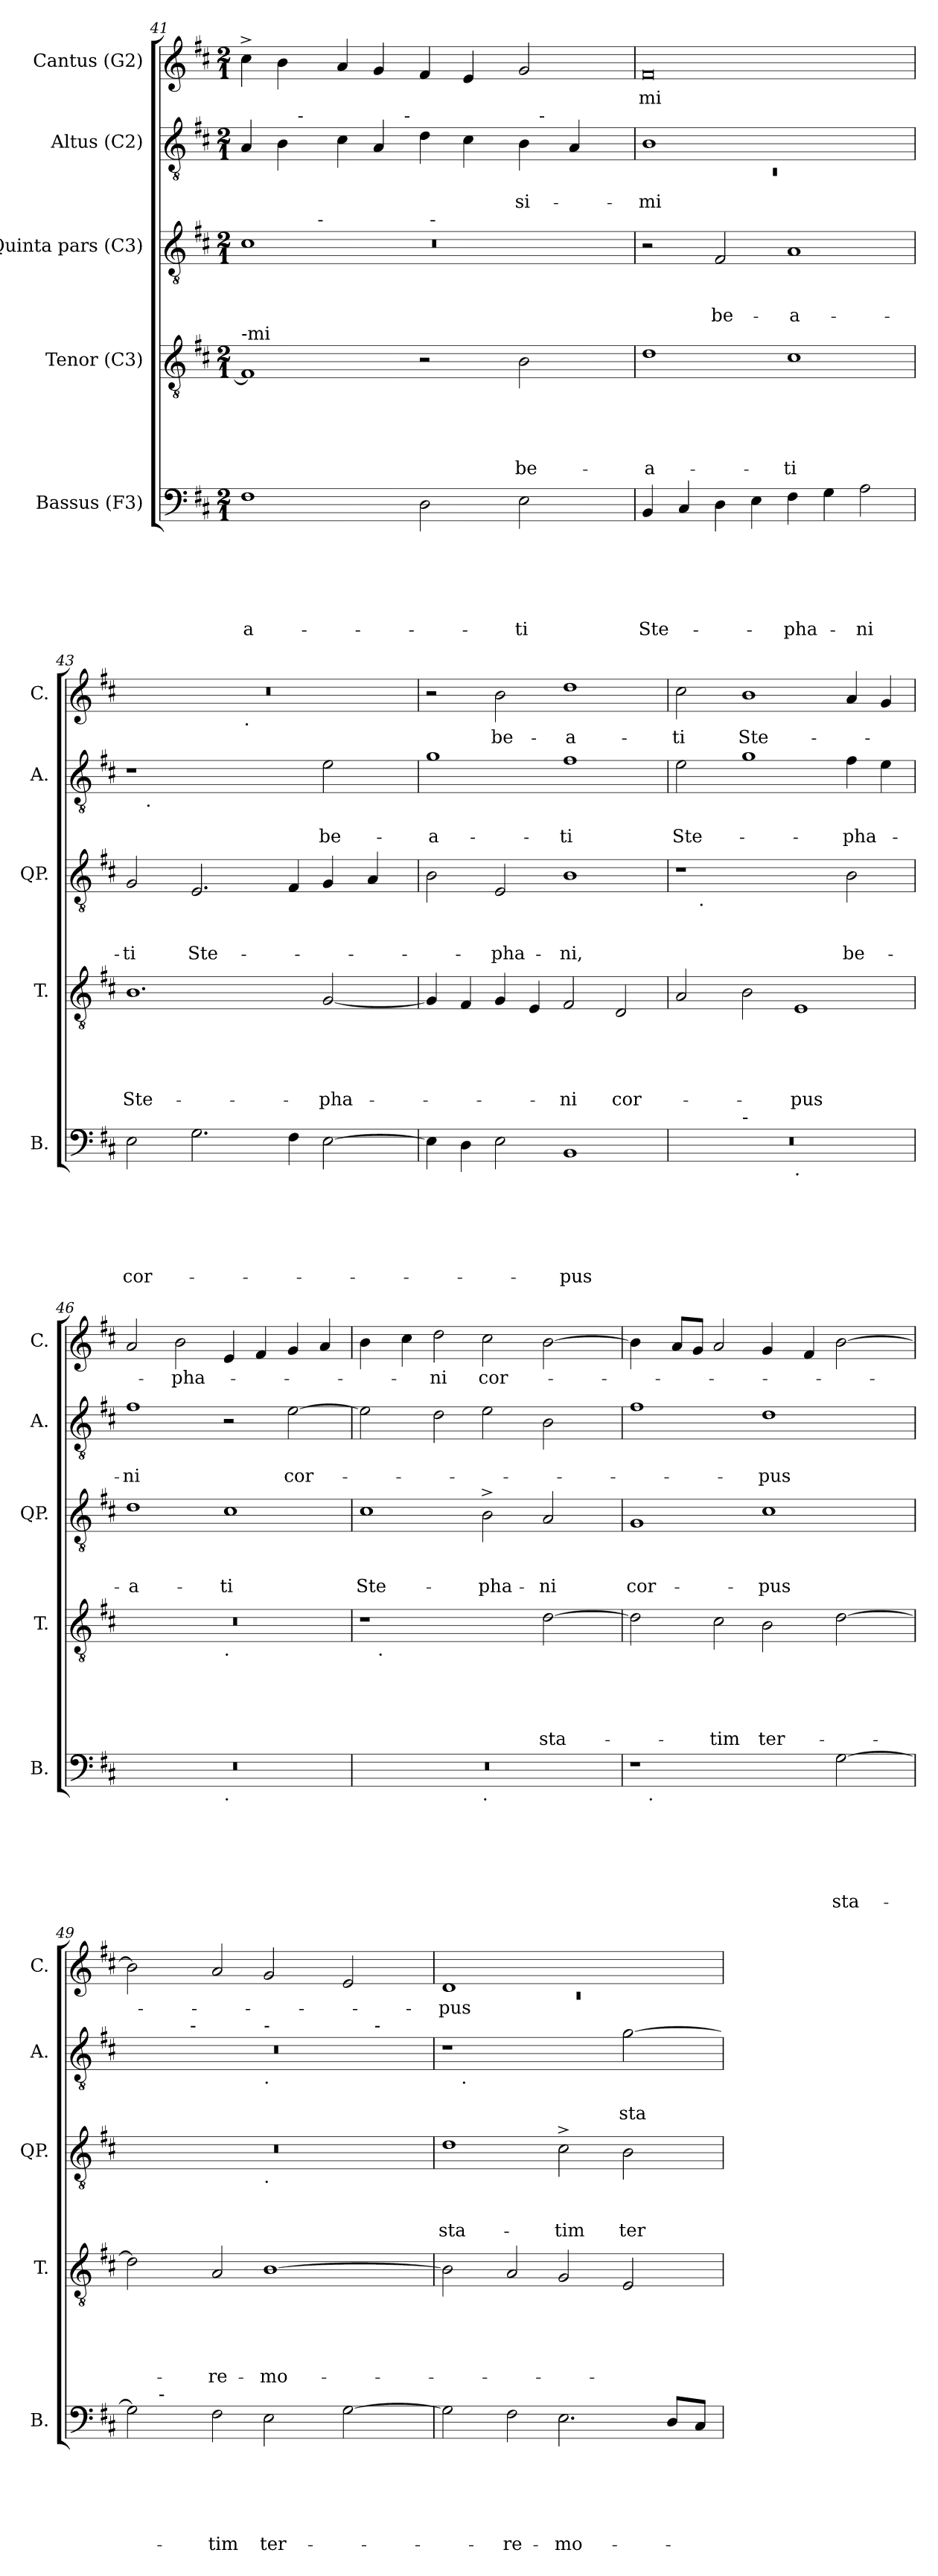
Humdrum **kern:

**kern	**text	**text	**text	**text	**text	**text	**kern	**text	**text	**text	**text	**text	**kern	**text	**text	**text	**kern	**text	**text	**kern	**text
*part5	*part5	*part5	*part5	*part5	*part5	*part5	*part4	*part4	*part4	*part4	*part4	*part4	*part3	*part3	*part3	*part3	*part2	*part2	*part2	*part1	*part1
*staff5	*staff5	*staff5	*staff5	*staff5	*staff5	*staff5	*staff4	*staff4	*staff4	*staff4	*staff4	*staff4	*staff3	*staff3	*staff3	*staff3	*staff2	*staff2	*staff2	*staff1	*staff1
*I"Bassus (F3)	*	*	*	*	*	*	*I"Tenor (C3)	*	*	*	*	*	*I"Quinta pars (C3)	*	*	*	*I"Altus (C2)	*	*	*I"Cantus (G2)	*
*I'B.	*	*	*	*	*	*	*I'T.	*	*	*	*	*	*I'QP.	*	*	*	*I'A.	*	*	*I'C.	*
!!LO:LB:g=z
*clefF4	*	*	*	*	*	*	*clefGv2	*	*	*	*	*	*clefGv2	*	*	*	*clefGv2	*	*	*clefG2	*
*k[f#c#]	*	*	*	*	*	*	*k[f#c#]	*	*	*	*	*	*k[f#c#]	*	*	*	*k[f#c#]	*	*	*k[f#c#]	*
*D:	*	*	*	*	*	*	*D:	*	*	*	*	*	*D:	*	*	*	*D:	*	*	*D:	*
*M2/1	*	*	*	*	*	*	*M2/1	*	*	*	*	*	*M2/1	*	*	*	*M2/1	*	*	*M2/1	*
=41	=41	=41	=41	=41	=41	=41	=41	=41	=41	=41	=41	=41	=41	=41	=41	=41	=41	=41	=41	=41	=41
*	*	*	*	*	*	*	*	*	*	*	*	*	*^	*	*	*	*	*	*	*	*
*	*	*	*	*	*	*	*	*	*	*	*	*	*	*^	*	*	*	*	*	*	*	*
!	!	!	!	!	!	!	!LO:TX:a:t=-mi	!	!	!	!	!	!	!	!	!	!	!	!	!	!	!	!
!	!	!	!	!	!	!LO:LY:b:rj	!	!	!	!	!	!	!	!	!LO:N:vis=1	!	!	!	!	!	!	!	!
*	*	*	*	*	*	*	*	*	*	*	*	*	*	*	*	*	*	*	*^	*	*	*	*
*	*	*	*	*	*	*	*	*	*	*	*	*	*	*	*	*	*	*	*	*^	*	*	*	*
*	*	*	*	*	*	*	*	*	*	*	*	*	*	*	*	*	*	*	*	*	*^	*	*	*	*
1F#	.	.	.	.	.	-a-	1F#]	.	.	.	.	.	4ryy	1c#	0r	.	.	.	4A/	4ryy	2...ryy	1ryy	.	.	4cc#^>\	.
.	.	.	.	.	.	.	.	.	.	.	.	.	8ryy	.	.	.	.	.	4B\	16.ryy	.	.	.	.	4b\	.
!	!	!	!	!	!	!	!	!	!	!	!	!	!	!	!	!	!	!	!	!LO:TX:a:t=-	!	!	!	!	!	!
.	.	.	.	.	.	.	.	.	.	.	.	.	.	.	.	.	.	.	.	1ryy	.	.	.	.	.	.
.	.	.	.	.	.	.	.	.	.	.	.	.	32ryy	.	.	.	.	.	.	.	.	.	.	.	.	.
!	!	!	!	!	!	!	!	!	!	!	!	!	!LO:TX:a:t=-	!	!	!	!	!	!	!	!	!	!	!	!	!
.	.	.	.	.	.	.	.	.	.	.	.	.	1ryy	.	.	.	.	.	.	.	.	.	.	.	.	.
.	.	.	.	.	.	.	.	.	.	.	.	.	.	.	.	.	.	.	4c#\	.	.	.	.	.	4a/	.
.	.	.	.	.	.	.	.	.	.	.	.	.	.	.	.	.	.	.	4A/	.	.	.	.	.	4g/	.
!	!	!	!	!	!	!	!	!	!	!	!	!	!	!	!	!	!	!	!	!	!LO:TX:a:t=-	!	!	!	!	!
.	.	.	.	.	.	.	.	.	.	.	.	.	.	.	.	.	.	.	.	.	1ryy	.	.	.	.	.
2D\	.	.	.	.	.	.	2r	.	.	.	.	.	.	32ryy	.	.	.	.	4d\	.	.	2ryy	.	.	4f#/	.
!	!	!	!	!	!	!	!	!	!	!	!	!	!	!LO:TX:a:t=-	!	!	!	!	!	!	!	!	!	!	!	!
.	.	.	.	.	.	.	.	.	.	.	.	.	.	2ryy	.	.	.	.	.	.	.	.	.	.	.	.
.	.	.	.	.	.	.	.	.	.	.	.	.	.	.	.	.	.	.	4c#\	.	.	.	.	.	4e/	.
.	.	.	.	.	.	.	.	.	.	.	.	.	.	.	.	.	.	.	.	2ryy	.	.	.	.	.	.
.	.	.	.	.	.	.	.	.	.	.	.	.	2ryy	.	.	.	.	.	.	.	.	.	.	.	.	.
!	!	!	!	!	!	!LO:LY:b	!	!	!	!	!	!LO:LY:b	!	!	!	!	!	!	!	!	!	!	!	!LO:LY:b	!	!
2E\	.	.	.	.	.	-ti	2B\	.	.	.	.	be-	.	.	.	.	.	.	4B\	.	.	16ryy	.	-si-	2g/	.
.	.	.	.	.	.	.	.	.	.	.	.	.	.	4...ryy	.	.	.	.	.	.	.	.	.	.	.	.
!	!	!	!	!	!	!	!	!	!	!	!	!	!	!	!	!	!	!	!	!	!	!LO:TX:a:t=-	!	!	!	!
.	.	.	.	.	.	.	.	.	.	.	.	.	.	.	.	.	.	.	.	.	.	4..ryy	.	.	.	.
.	.	.	.	.	.	.	.	.	.	.	.	.	.	.	.	.	.	.	4A/	.	.	.	.	.	.	.
.	.	.	.	.	.	.	.	.	.	.	.	.	.	.	.	.	.	.	.	8ryy	.	.	.	.	.	.
.	.	.	.	.	.	.	.	.	.	.	.	.	16.ryy	.	.	.	.	.	.	.	.	.	.	.	.	.
.	.	.	.	.	.	.	.	.	.	.	.	.	.	.	.	.	.	.	.	.	16ryy	.	.	.	.	.
.	.	.	.	.	.	.	.	.	.	.	.	.	.	.	.	.	.	.	.	32ryy	.	.	.	.	.	.
=42	=42	=42	=42	=42	=42	=42	=42	=42	=42	=42	=42	=42	=42	=42	=42	=42	=42	=42	=42	=42	=42	=42	=42	=42	=42	=42
!	!	!	!	!	!	!LO:LY:b	!	!	!	!	!	!LO:LY:b:rj	!	!	!	!	!	!	!	!LO:N:vis=1	!	!	!	!LO:LY:b	!	!LO:LY:b:rj
*	*	*	*	*	*	*	*	*	*	*	*	*	*v	*v	*v	*	*	*	*	*	*	*	*	*	*	*
*	*	*	*	*	*	*	*	*	*	*	*	*	*	*	*	*	*	*v	*v	*v	*	*	*	*
4BB/	.	.	.	.	.	Ste-	1d	.	.	.	.	-a-	2r	.	.	.	1B	0rC	.	-mi	0f#	-mi
4C#/	.	.	.	.	.	.	.	.	.	.	.	.	.	.	.	.	.	.	.	.	.	.
!	!	!	!	!	!	!	!	!	!	!	!	!	!	!	!	!LO:LY:b	!	!	!	!	!	!
4D\	.	.	.	.	.	.	.	.	.	.	.	.	2F#/	.	.	-be-	.	.	.	.	.	.
4E\	.	.	.	.	.	.	.	.	.	.	.	.	.	.	.	.	.	.	.	.	.	.
!	!	!	!	!	!	!LO:LY:b	!	!	!	!	!	!LO:LY:b	!	!	!	!LO:LY:b:rj	!	!	!	!	!	!
4F#\	.	.	.	.	.	-pha-	1c#	.	.	.	.	-ti	1A	.	.	-a-	1ryy	.	.	.	.	.
4G\	.	.	.	.	.	.	.	.	.	.	.	.	.	.	.	.	.	.	.	.	.	.
!	!	!	!	!	!	!LO:LY:b	!	!	!	!	!	!	!	!	!	!	!	!	!	!	!	!
2A\	.	.	.	.	.	-ni	.	.	.	.	.	.	.	.	.	.	.	.	.	.	.	.
=43	=43	=43	=43	=43	=43	=43	=43	=43	=43	=43	=43	=43	=43	=43	=43	=43	=43	=43	=43	=43	=43	=43
!	!	!	!	!	!	!LO:LY:b	!	!	!	!	!	!LO:LY:b	!	!	!	!LO:LY:b	!	!	!	!	!	!
*	*	*	*	*	*	*	*	*	*	*	*	*	*	*	*	*	*	*	*	*	*^	*
2E\	.	.	.	.	.	cor-	1.B	.	.	.	.	Ste-	2G/	.	.	-ti	1r	16.ryy	.	.	0r	1ryy	.
!	!	!	!	!	!	!	!	!	!	!	!	!	!	!	!	!	!	!LO:TX:b:t=.	!	!	!	!	!
.	.	.	.	.	.	.	.	.	.	.	.	.	.	.	.	.	.	1ryy	.	.	.	.	.
!	!	!	!	!	!	!	!	!	!	!	!	!	!	!	!	!LO:LY:b	!	!	!	!	!	!	!
2.G\	.	.	.	.	.	.	.	.	.	.	.	.	2.E/	.	.	Ste-	.	.	.	.	.	.	.
!	!	!	!	!	!	!	!	!	!	!	!	!	!	!	!	!	!	!	!	!	!	!LO:TX:b:t=.	!
.	.	.	.	.	.	.	.	.	.	.	.	.	.	.	.	.	2ryy	.	.	.	.	1ryy	.
.	.	.	.	.	.	.	.	.	.	.	.	.	.	.	.	.	.	2ryy	.	.	.	.	.
4F#\	.	.	.	.	.	.	.	.	.	.	.	.	4F#/	.	.	.	.	.	.	.	.	.	.
!	!	!	!	!	!	!	!	!	!	!	!	!LO:LY:b	!	!	!	!	!	!	!	!LO:LY:b	!	!	!
[>2E\	.	.	.	.	.	.	[<2G/	.	.	.	.	-pha-	4G/	.	.	.	2e\	.	.	be-	.	.	.
.	.	.	.	.	.	.	.	.	.	.	.	.	.	.	.	.	.	4ryy	.	.	.	.	.
.	.	.	.	.	.	.	.	.	.	.	.	.	4A/	.	.	.	.	.	.	.	.	.	.
.	.	.	.	.	.	.	.	.	.	.	.	.	.	.	.	.	.	8ryy	.	.	.	.	.
.	.	.	.	.	.	.	.	.	.	.	.	.	.	.	.	.	.	32ryy	.	.	.	.	.
=44	=44	=44	=44	=44	=44	=44	=44	=44	=44	=44	=44	=44	=44	=44	=44	=44	=44	=44	=44	=44	=44	=44	=44
!	!	!	!	!	!	!	!	!	!	!	!	!	!	!	!	!	!	!	!	!LO:LY:b:rj	!	!	!
*	*	*	*	*	*	*	*	*	*	*	*	*	*	*	*	*	*v	*v	*	*	*	*	*
*	*	*	*	*	*	*	*	*	*	*	*	*	*	*	*	*	*	*	*	*v	*v	*
4E\]	.	.	.	.	.	.	4G/]	.	.	.	.	.	2B\	.	.	.	1g	.	-a-	2r	.
4D\	.	.	.	.	.	.	4F#/	.	.	.	.	.	.	.	.	.	.	.	.	.	.
!	!	!	!	!	!	!	!	!	!	!	!	!	!	!	!	!LO:LY:b	!	!	!	!	!LO:LY:b
2E\	.	.	.	.	.	.	4G/	.	.	.	.	.	2E/	.	.	-pha-	.	.	.	2b\	be-
.	.	.	.	.	.	.	4E/	.	.	.	.	.	.	.	.	.	.	.	.	.	.
!	!	!	!	!	!	!LO:LY:b	!	!	!	!	!	!LO:LY:b	!	!	!	!LO:LY:b	!	!	!LO:LY:b	!	!LO:LY:b:rj
1BB	.	.	.	.	.	-pus	2F#/	.	.	.	.	-ni	1B	.	.	-ni,	1f#	.	-ti	1dd	-a-
!	!	!	!	!	!	!	!	!	!	!	!	!LO:LY:b	!	!	!	!	!	!	!	!	!
.	.	.	.	.	.	.	2D/	.	.	.	.	cor-	.	.	.	.	.	.	.	.	.
!!LO:LB:g=z
=45	=45	=45	=45	=45	=45	=45	=45	=45	=45	=45	=45	=45	=45	=45	=45	=45	=45	=45	=45	=45	=45
!	!	!	!	!	!	!	!	!	!	!	!	!	!	!	!	!	!	!	!LO:LY:b	!	!LO:LY:b
*^	*	*	*	*	*	*	*	*	*	*	*	*	*^	*	*	*	*	*	*	*	*
*	*^	*	*	*	*	*	*	*	*	*	*	*	*	*	*	*	*	*	*	*	*	*	*
0r	2ryy	1ryy	.	.	.	.	.	.	2A/	.	.	.	.	.	1r	8ryy	.	.	.	2e\	.	Ste-	2cc#\	-ti
!	!	!	!	!	!	!	!	!	!	!	!	!	!	!	!	!LO:TX:b:t=.	!	!	!	!	!	!	!	!
.	.	.	.	.	.	.	.	.	.	.	.	.	.	.	.	1...ryy	.	.	.	.	.	.	.	.
!	!LO:TX:a:t=-	!	!	!	!	!	!	!	!	!	!	!	!	!	!	!	!	!	!	!	!	!	!	!
!	!	!	!	!	!	!	!	!	!	!	!	!	!	!	!	!	!	!	!	!	!	!	!	!LO:LY:b
.	1.ryy	.	.	.	.	.	.	.	2B\	.	.	.	.	.	.	.	.	.	.	1g	.	.	1b	Ste-
!	!	!LO:TX:b:t=.	!	!	!	!	!	!	!	!	!	!	!	!	!	!	!	!	!	!	!	!	!	!
!	!	!	!	!	!	!	!	!	!	!	!	!	!	!LO:LY:b	!	!	!	!	!	!	!	!	!	!
.	.	1ryy	.	.	.	.	.	.	1E	.	.	.	.	-pus	2ryy	.	.	.	.	.	.	.	.	.
!	!	!	!	!	!	!	!	!	!	!	!	!	!	!	!	!	!	!	!LO:LY:b	!	!	!LO:LY:b	!	!
.	.	.	.	.	.	.	.	.	.	.	.	.	.	.	2B\	.	.	.	be-	4f#\	.	-pha-	4a/	.
.	.	.	.	.	.	.	.	.	.	.	.	.	.	.	.	.	.	.	.	4e\	.	.	4g/	.
=46	=46	=46	=46	=46	=46	=46	=46	=46	=46	=46	=46	=46	=46	=46	=46	=46	=46	=46	=46	=46	=46	=46	=46	=46
!	!	!	!	!	!	!	!	!	!	!	!	!	!	!	!	!	!	!	!LO:LY:b:rj	!	!	!LO:LY:b	!	!
*	*v	*v	*	*	*	*	*	*	*^	*	*	*	*	*	*v	*v	*	*	*	*	*	*	*	*
0r	1ryy	.	.	.	.	.	.	0r	1ryy	.	.	.	.	.	1d	.	.	-a-	1f#	.	-ni	2a/	.
!	!	!	!	!	!	!	!	!	!	!	!	!	!	!	!	!	!	!	!	!	!	!	!LO:LY:b
.	.	.	.	.	.	.	.	.	.	.	.	.	.	.	.	.	.	.	.	.	.	2b\	-pha-
!	!	!	!	!	!	!	!	!	!LO:TX:b:t=.	!	!	!	!	!	!	!	!	!	!	!	!	!	!
!	!LO:TX:b:t=.	!	!	!	!	!	!	!	!	!	!	!	!	!	!	!	!	!	!	!	!	!	!
!	!	!	!	!	!	!	!	!	!	!	!	!	!	!	!	!	!	!LO:LY:b	!	!	!	!	!
.	1ryy	.	.	.	.	.	.	.	1ryy	.	.	.	.	.	1c#	.	.	-ti	2r	.	.	4e/	.
.	.	.	.	.	.	.	.	.	.	.	.	.	.	.	.	.	.	.	.	.	.	4f#/	.
!	!	!	!	!	!	!	!	!	!	!	!	!	!	!	!	!	!	!	!	!	!LO:LY:b	!	!
.	.	.	.	.	.	.	.	.	.	.	.	.	.	.	.	.	.	.	[>2e\	.	cor-	4g/	.
.	.	.	.	.	.	.	.	.	.	.	.	.	.	.	.	.	.	.	.	.	.	4a/	.
=47	=47	=47	=47	=47	=47	=47	=47	=47	=47	=47	=47	=47	=47	=47	=47	=47	=47	=47	=47	=47	=47	=47	=47
!	!	!	!	!	!	!	!	!	!	!	!	!	!	!	!	!	!	!LO:LY:b	!	!	!	!	!
0r	1ryy	.	.	.	.	.	.	1r	16.ryy	.	.	.	.	.	1c#	.	.	Ste-	2e\]	.	.	4b\	.
!	!	!	!	!	!	!	!	!	!LO:TX:b:t=.	!	!	!	!	!	!	!	!	!	!	!	!	!	!
.	.	.	.	.	.	.	.	.	1ryy	.	.	.	.	.	.	.	.	.	.	.	.	.	.
.	.	.	.	.	.	.	.	.	.	.	.	.	.	.	.	.	.	.	.	.	.	4cc#\	.
!	!	!	!	!	!	!	!	!	!	!	!	!	!	!	!	!	!	!	!	!	!	!	!LO:LY:b
.	.	.	.	.	.	.	.	.	.	.	.	.	.	.	.	.	.	.	2d\	.	.	2dd\	-ni
!	!LO:TX:b:t=.	!	!	!	!	!	!	!	!	!	!	!	!	!	!	!	!	!	!	!	!	!	!
!	!	!	!	!	!	!	!	!	!	!	!	!	!	!	!	!	!	!LO:LY:b	!	!	!	!	!LO:LY:b
.	1ryy	.	.	.	.	.	.	2ryy	.	.	.	.	.	.	2B^>\	.	.	-pha-	2e\	.	.	2cc#\	cor-
.	.	.	.	.	.	.	.	.	2ryy	.	.	.	.	.	.	.	.	.	.	.	.	.	.
!	!	!	!	!	!	!	!	!	!	!	!	!	!	!LO:LY:b	!	!	!	!LO:LY:b	!	!	!	!	!
.	.	.	.	.	.	.	.	[>2d\	.	.	.	.	.	sta-	2A/	.	.	-ni	2B\	.	.	[>2b\	.
.	.	.	.	.	.	.	.	.	4ryy	.	.	.	.	.	.	.	.	.	.	.	.	.	.
.	.	.	.	.	.	.	.	.	8ryy	.	.	.	.	.	.	.	.	.	.	.	.	.	.
.	.	.	.	.	.	.	.	.	32ryy	.	.	.	.	.	.	.	.	.	.	.	.	.	.
=48	=48	=48	=48	=48	=48	=48	=48	=48	=48	=48	=48	=48	=48	=48	=48	=48	=48	=48	=48	=48	=48	=48	=48
!	!	!	!	!	!	!	!	!	!	!	!	!	!	!	!	!	!	!LO:LY:b	!	!	!	!	!
*	*	*	*	*	*	*	*	*v	*v	*	*	*	*	*	*	*	*	*	*	*	*	*	*
1r	16.ryy	.	.	.	.	.	.	2d\]	.	.	.	.	.	1G	.	.	cor-	1f#	.	.	4b\]	.
!	!LO:TX:b:t=.	!	!	!	!	!	!	!	!	!	!	!	!	!	!	!	!	!	!	!	!	!
.	1ryy	.	.	.	.	.	.	.	.	.	.	.	.	.	.	.	.	.	.	.	.	.
.	.	.	.	.	.	.	.	.	.	.	.	.	.	.	.	.	.	.	.	.	8a/L	.
.	.	.	.	.	.	.	.	.	.	.	.	.	.	.	.	.	.	.	.	.	8g/J	.
!	!	!	!	!	!	!	!	!	!	!	!	!	!LO:LY:b	!	!	!	!	!	!	!	!	!
.	.	.	.	.	.	.	.	2c#\	.	.	.	.	-tim	.	.	.	.	.	.	.	2a/	.
!	!	!	!	!	!	!	!	!	!	!	!	!	!LO:LY:b	!	!	!	!LO:LY:b	!	!	!LO:LY:b	!	!
2ryy	.	.	.	.	.	.	.	2B\	.	.	.	.	ter-	1c#	.	.	-pus	1d	.	-pus	4g/	.
.	2ryy	.	.	.	.	.	.	.	.	.	.	.	.	.	.	.	.	.	.	.	.	.
.	.	.	.	.	.	.	.	.	.	.	.	.	.	.	.	.	.	.	.	.	4f#/	.
!	!	!	!	!	!	!	!LO:LY:b	!	!	!	!	!	!	!	!	!	!	!	!	!	!	!
[>2G\	.	.	.	.	.	.	sta-	[>2d\	.	.	.	.	.	.	.	.	.	.	.	.	[>2b\	.
.	4ryy	.	.	.	.	.	.	.	.	.	.	.	.	.	.	.	.	.	.	.	.	.
.	8ryy	.	.	.	.	.	.	.	.	.	.	.	.	.	.	.	.	.	.	.	.	.
.	32ryy	.	.	.	.	.	.	.	.	.	.	.	.	.	.	.	.	.	.	.	.	.
!!LO:PB:g=z
=49	=49	=49	=49	=49	=49	=49	=49	=49	=49	=49	=49	=49	=49	=49	=49	=49	=49	=49	=49	=49	=49	=49
*	*	*	*	*	*	*	*	*	*	*	*	*	*	*^	*	*	*	*^	*	*	*	*
*	*	*	*	*	*	*	*	*	*	*	*	*	*	*	*	*	*	*	*	*^	*	*	*	*
*	*	*	*	*	*	*	*	*	*	*	*	*	*	*	*	*	*	*	*	*	*^	*	*	*	*
2G\]	8ryy	.	.	.	.	.	.	2d\]	.	.	.	.	.	0r	1ryy	.	.	.	0r	4.ryy	1ryy	1ryy	.	.	2b\]	.
.	32ryy	.	.	.	.	.	.	.	.	.	.	.	.	.	.	.	.	.	.	.	.	.	.	.	.	.
!	!LO:TX:a:t=-	!	!	!	!	!	!	!	!	!	!	!	!	!	!	!	!	!	!	!	!	!	!	!	!	!
.	1ryy	.	.	.	.	.	.	.	.	.	.	.	.	.	.	.	.	.	.	.	.	.	.	.	.	.
!	!	!	!	!	!	!	!	!	!	!	!	!	!	!	!	!	!	!	!	!LO:TX:a:t=-	!	!	!	!	!	!
.	.	.	.	.	.	.	.	.	.	.	.	.	.	.	.	.	.	.	.	1ryy	.	.	.	.	.	.
!	!	!	!	!	!	!	!LO:LY:b	!	!	!	!	!	!LO:LY:b	!	!	!	!	!	!	!	!	!	!	!	!	!
2F#\	.	.	.	.	.	.	-tim	2A/	.	.	.	.	-re-	.	.	.	.	.	.	.	.	.	.	.	2a/	.
!	!	!	!	!	!	!	!	!	!	!	!	!	!	!	!	!	!	!	!	!	!LO:TX:b:t=.	!	!	!	!	!
!	!	!	!	!	!	!	!	!	!	!	!	!	!	!	!	!	!	!	!	!	!LO:TX:a:t=-	!	!	!	!	!
!	!	!	!	!	!	!	!	!	!	!	!	!	!	!	!LO:TX:b:t=.	!	!	!	!	!	!	!	!	!	!	!
!	!	!	!	!	!	!	!LO:LY:b	!	!	!	!	!	!LO:LY:b	!	!	!	!	!	!	!	!	!	!	!	!	!
2E\	.	.	.	.	.	.	ter-	[>1B	.	.	.	.	-mo-	.	1ryy	.	.	.	.	.	1ryy	2ryy	.	.	2g/	.
.	2ryy	.	.	.	.	.	.	.	.	.	.	.	.	.	.	.	.	.	.	.	.	.	.	.	.	.
.	.	.	.	.	.	.	.	.	.	.	.	.	.	.	.	.	.	.	.	2ryy	.	.	.	.	.	.
[>2G\	.	.	.	.	.	.	.	.	.	.	.	.	.	.	.	.	.	.	.	.	.	8ryy	.	.	2e/	.
.	.	.	.	.	.	.	.	.	.	.	.	.	.	.	.	.	.	.	.	.	.	32ryy	.	.	.	.
!	!	!	!	!	!	!	!	!	!	!	!	!	!	!	!	!	!	!	!	!	!	!LO:TX:a:t=-	!	!	!	!
.	4ryy	.	.	.	.	.	.	.	.	.	.	.	.	.	.	.	.	.	.	.	.	4ryy	.	.	.	.
.	.	.	.	.	.	.	.	.	.	.	.	.	.	.	.	.	.	.	.	8ryy	.	.	.	.	.	.
.	16.ryy	.	.	.	.	.	.	.	.	.	.	.	.	.	.	.	.	.	.	.	.	16.ryy	.	.	.	.
=50	=50	=50	=50	=50	=50	=50	=50	=50	=50	=50	=50	=50	=50	=50	=50	=50	=50	=50	=50	=50	=50	=50	=50	=50	=50	=50
*	*	*	*	*	*	*	*	*	*	*	*	*	*	*	*	*	*	*	*	*	*	*	*	*	*^	*
!	!	!	!	!	!	!	!	!	!	!	!	!	!	!	!	!	!	!LO:LY:b	!	!	!	!	!	!	!	!LO:N:vis=1	!LO:LY:b
*	*	*	*	*	*	*	*	*	*	*	*	*	*	*v	*v	*	*	*	*	*	*	*	*	*	*	*	*
*v	*v	*	*	*	*	*	*	*	*	*	*	*	*	*	*	*	*	*	*v	*v	*v	*	*	*	*	*
2G\]	.	.	.	.	.	.	2B\]	.	.	.	.	.	1d	.	.	sta-	1r	16.ryy	.	.	1d	0rc	-pus
!	!	!	!	!	!	!	!	!	!	!	!	!	!	!	!	!	!	!LO:TX:b:t=.	!	!	!	!	!
.	.	.	.	.	.	.	.	.	.	.	.	.	.	.	.	.	.	1ryy	.	.	.	.	.
!	!	!	!	!	!	!LO:LY:b	!	!	!	!	!	!	!	!	!	!	!	!	!	!	!	!	!
2F#\	.	.	.	.	.	-re-	2A/	.	.	.	.	.	.	.	.	.	.	.	.	.	.	.	.
!	!	!	!	!	!	!LO:LY:b	!	!	!	!	!	!	!	!	!	!LO:LY:b	!	!	!	!	!	!	!
2.E\	.	.	.	.	.	-mo-	2G/	.	.	.	.	.	2c#^>\	.	.	-tim	2ryy	.	.	.	1ryy	.	.
.	.	.	.	.	.	.	.	.	.	.	.	.	.	.	.	.	.	2ryy	.	.	.	.	.
!	!	!	!	!	!	!	!	!	!	!	!	!	!	!	!	!LO:LY:b	!	!	!	!LO:LY:b	!	!	!
.	.	.	.	.	.	.	2E/	.	.	.	.	.	2B\	.	.	ter-	[>2g\	.	.	sta-	.	.	.
.	.	.	.	.	.	.	.	.	.	.	.	.	.	.	.	.	.	4ryy	.	.	.	.	.
8D/L	.	.	.	.	.	.	.	.	.	.	.	.	.	.	.	.	.	.	.	.	.	.	.
.	.	.	.	.	.	.	.	.	.	.	.	.	.	.	.	.	.	8ryy	.	.	.	.	.
8C#/J	.	.	.	.	.	.	.	.	.	.	.	.	.	.	.	.	.	.	.	.	.	.	.
.	.	.	.	.	.	.	.	.	.	.	.	.	.	.	.	.	.	32ryy	.	.	.	.	.
*	*	*	*	*	*	*	*	*	*	*	*	*	*	*	*	*	*v	*v	*	*	*	*	*
*	*	*	*	*	*	*	*	*	*	*	*	*	*	*	*	*	*	*	*	*v	*v	*
=	=	=	=	=	=	=	=	=	=	=	=	=	=	=	=	=	=	=	=	=	=
*-	*-	*-	*-	*-	*-	*-	*-	*-	*-	*-	*-	*-	*-	*-	*-	*-	*-	*-	*-	*-	*-
